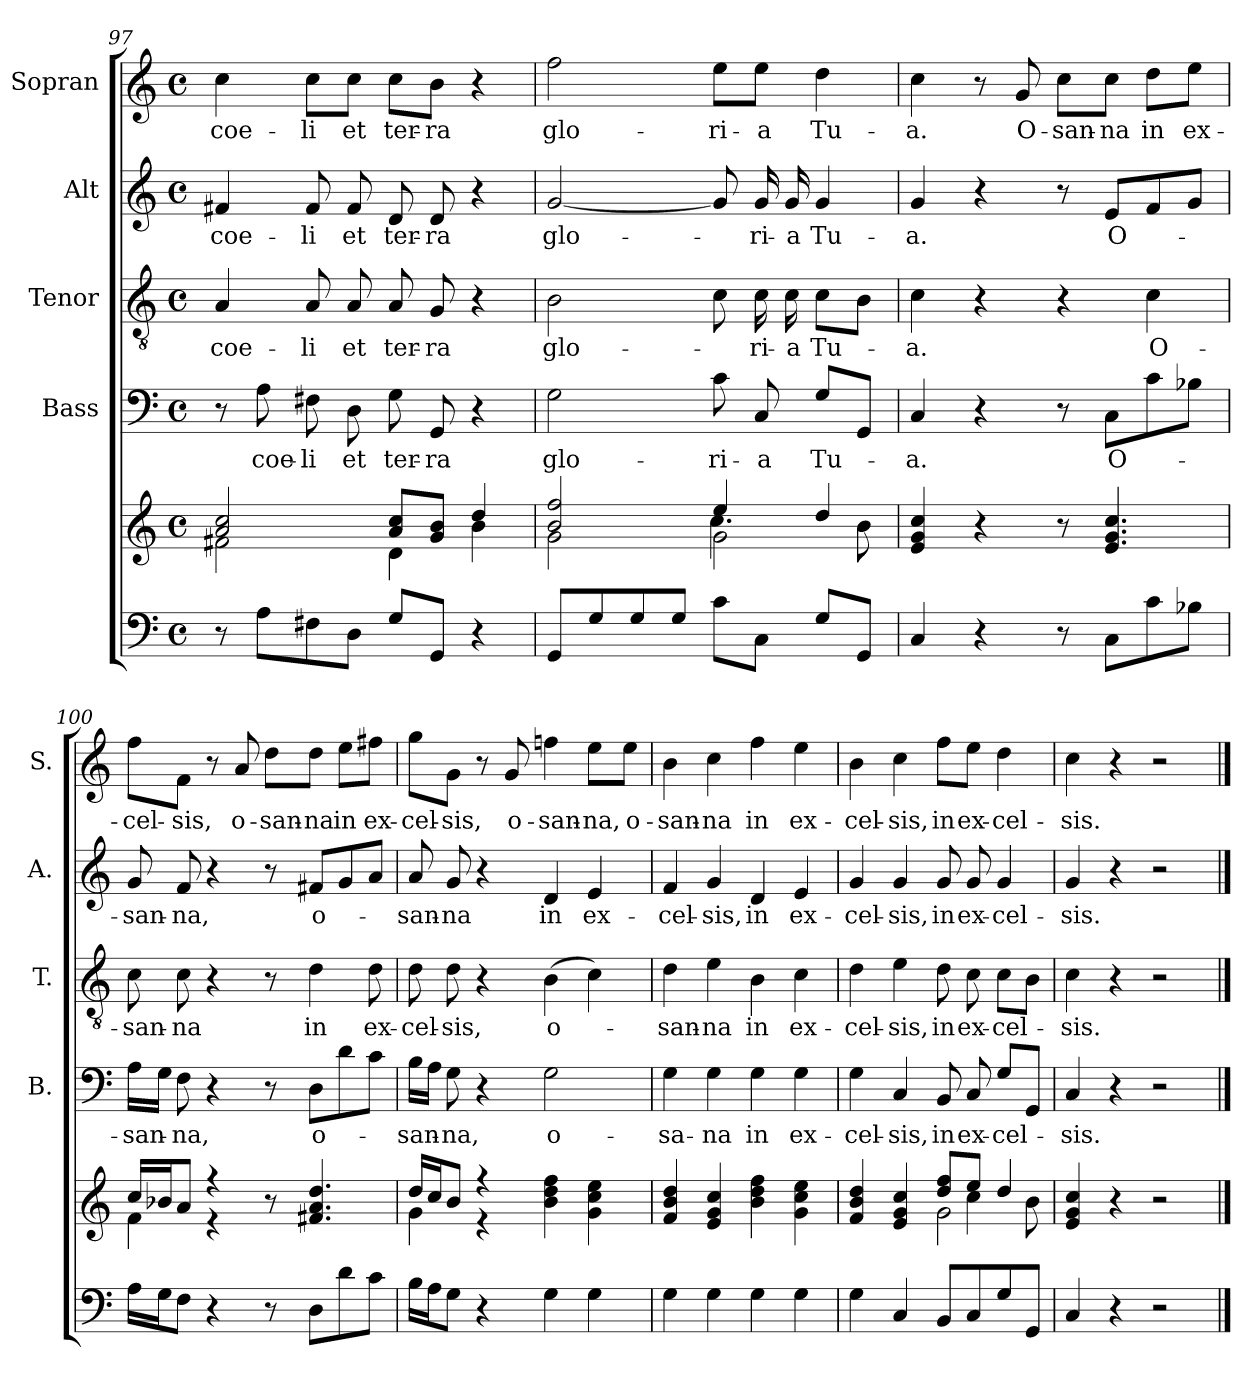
**kern	**kern	**kern	**text	**kern	**text	**kern	**text	**kern	**text
*part5	*part5	*part4	*part4	*part3	*part3	*part2	*part2	*part1	*part1
*staff6	*staff5	*staff4	*staff4	*staff3	*staff3	*staff2	*staff2	*staff1	*staff1
*	*	*I"Bass	*	*I"Tenor	*	*I"Alt	*	*I"Sopran	*
*	*	*I'B.	*	*I'T.	*	*I'A.	*	*I'S.	*
*clefF4	*clefG2	*clefF4	*	*clefGv2	*	*clefG2	*	*clefG2	*
*k[]	*k[]	*k[]	*	*k[]	*	*k[]	*	*k[]	*
*C:	*C:	*C:	*	*C:	*	*C:	*	*C:	*
*M4/4	*M4/4	*M4/4	*	*M4/4	*	*M4/4	*	*M4/4	*
*met(c)	*met(c)	*met(c)	*	*met(c)	*	*met(c)	*	*met(c)	*
=97	=97	=97	=97	=97	=97	=97	=97	=97	=97
*	*^	*	*	*	*	*	*	*	*
!	!	!	!	!	!	!LO:LY:b	!	!LO:LY:b	!	!LO:LY:b
8r	2a/ 2cc/	2f#X\	8r	.	4A/	coe-	4f#X/	coe-	4cc\	coe-
!	!	!	!	!LO:LY:b	!	!	!	!	!	!
8A\L	.	.	8A\	coe-	.	.	.	.	.	.
!	!	!	!	!LO:LY:b	!	!LO:LY:b	!	!LO:LY:b	!	!LO:LY:b
8F#X\	.	.	8F#X\	-li	8A/	-li	8f#/	-li	8cc\L	-li
!	!	!	!	!LO:LY:b	!	!LO:LY:b	!	!LO:LY:b	!	!LO:LY:b
8D\J	.	.	8D\	et	8A/	et	8f#/	et	8cc\J	et
!	!	!	!	!LO:LY:b	!	!LO:LY:b	!	!LO:LY:b	!	!LO:LY:b
8G/L	8a/ 8cc/L	4d\	8G\	ter-	8A/	ter-	8d/	ter-	8cc\L	ter-
!	!	!	!	!LO:LY:b	!	!LO:LY:b	!	!LO:LY:b	!	!LO:LY:b
8GG/J	8g/ 8b/J	.	8GG/	-ra	8G/	-ra	8d/	-ra	8b\J	-ra
4r	4dd/	4b\	4r	.	4r	.	4r	.	4r	.
=98	=98	=98	=98	=98	=98	=98	=98	=98	=98	=98
*	*	*^	*	*	*	*	*	*	*	*
!	!	!	!	!	!LO:LY:b	!	!LO:LY:b	!	!LO:LY:b	!	!LO:LY:b
8GG/L	2b/ 2ff/	2g\	2ryy	2G\	glo-	2B\	glo-	[2g/	glo-	2ff\	glo-
8G/	.	.	.	.	.	.	.	.	.	.	.
8G/	.	.	.	.	.	.	.	.	.	.	.
8G/J	.	.	.	.	.	.	.	.	.	.	.
!	!	!	!	!	!LO:LY:b	!	!	!	!	!	!LO:LY:b
8c\L	4ee/	2g\	4.cc\	8c\	-ri-	8c\	.	8g/]	.	8ee\L	-ri-
!	!	!	!	!	!LO:LY:b	!	!LO:LY:b	!	!LO:LY:b	!	!LO:LY:b
8C\J	.	.	.	8C/	-a	16c\	-ri-	16g/	-ri-	8ee\J	-a
!	!	!	!	!	!	!	!LO:LY:b	!	!LO:LY:b	!	!
.	.	.	.	.	.	16c\	-a	16g/	-a	.	.
!	!	!	!	!	!LO:LY:b	!	!LO:LY:b	!	!LO:LY:b	!	!LO:LY:b
8G/L	4dd/	.	.	8G/L	Tu-	8c\L	Tu-	4g/	Tu-	4dd\	Tu-
8GG/J	.	.	8b\	8GG/J	.	8B\J	.	.	.	.	.
=99	=99	=99	=99	=99	=99	=99	=99	=99	=99	=99	=99
!	!	!	!	!	!LO:LY:b	!	!LO:LY:b	!	!LO:LY:b	!	!LO:LY:b
*	*v	*v	*v	*	*	*	*	*	*	*	*
4C/	4e/ 4g/ 4cc/	4C/	-a.	4c\	-a.	4g/	-a.	4cc\	-a.
4r	4r	4r	.	4r	.	4r	.	8r	.
!	!	!	!	!	!	!	!	!	!LO:LY:b
.	.	.	.	.	.	.	.	8g/	O-
!	!	!	!	!	!	!	!	!	!LO:LY:b
8r	8r	8r	.	4r	.	8r	.	8cc\L	-san-
!	!	!	!LO:LY:b	!	!	!	!LO:LY:b	!	!LO:LY:b
8C\L	4.e/ 4.g/ 4.cc/	8C\L	O-	.	.	8e/L	O-	8cc\J	-na
!	!	!	!	!	!LO:LY:b	!	!	!	!LO:LY:b
8c\	.	8c\	.	4c\	O-	8f/	.	8dd\L	in
!	!	!	!	!	!	!	!	!	!LO:LY:b
8B-X\J	.	8B-X\J	.	.	.	8g/J	.	8ee\J	ex-
!!LO:LB:g=z
=100	=100	=100	=100	=100	=100	=100	=100	=100	=100
*	*^	*	*	*	*	*	*	*	*
!	!	!	!	!LO:LY:b	!	!LO:LY:b	!	!LO:LY:b	!	!LO:LY:b
16A\LL	16cc/LL	4f\	16A\LL	-san-	8c\	-san-	8g/	-san-	8ff\L	-cel-
16G\J	16b-X/J	.	16G\JJ	.	.	.	.	.	.	.
!	!	!	!	!LO:LY:b	!	!LO:LY:b	!	!LO:LY:b	!	!LO:LY:b
8F\J	8a/J	.	8F\	-na,	8c\	-na	8f/	-na,	8f\J	-sis,
4r	4r	4r	4r	.	4r	.	4r	.	8r	.
!	!	!	!	!	!	!	!	!	!	!LO:LY:b
.	.	.	.	.	.	.	.	.	8a/	o-
!	!	!	!	!	!	!	!	!	!	!LO:LY:b
8r	8r	2ryy	8r	.	8r	.	8r	.	8dd\L	-san-
!	!	!	!	!LO:LY:b	!	!LO:LY:b	!	!LO:LY:b	!	!LO:LY:b
8D\L	4.f#X/ 4.a/ 4.dd/	.	8D\L	o-	4d\	in	8f#X/L	o-	8dd\J	-na
!	!	!	!	!	!	!	!	!	!	!LO:LY:b
8d\	.	.	8d\	.	.	.	8g/	.	8ee\L	in
!	!	!	!	!	!	!LO:LY:b	!	!	!	!LO:LY:b
8c\J	.	.	8c\J	.	8d\	ex-	8a/J	.	8ff#X\J	ex-
=101	=101	=101	=101	=101	=101	=101	=101	=101	=101	=101
!	!	!	!	!LO:LY:b	!	!LO:LY:b	!	!LO:LY:b	!	!LO:LY:b
16B\LL	16dd/LL	4g\	16B\LL	-san-	8d\	-cel-	8a/	-san-	8gg\L	-cel-
16A\J	16cc/J	.	16A\JJ	.	.	.	.	.	.	.
!	!	!	!	!LO:LY:b	!	!LO:LY:b	!	!LO:LY:b	!	!LO:LY:b
8G\J	8b/J	.	8G\	-na,	8d\	-sis,	8g/	-na	8g\J	-sis,
4r	4r	4r	4r	.	4r	.	4r	.	8r	.
!	!	!	!	!	!	!	!	!	!	!LO:LY:b
.	.	.	.	.	.	.	.	.	8g/	o-
!	!	!	!	!LO:LY:b	!	!LO:LY:b	!	!LO:LY:b	!	!LO:LY:b
4G\	4b\ 4dd\ 4ff\	2ryy	2G\	o-	(>4B\	o-	4d/	in	4ffn\	-san-
!	!	!	!	!	!	!	!	!LO:LY:b	!	!LO:LY:b
4G\	4g\ 4cc\ 4ee\	.	.	.	4c\)	.	4e/	ex-	8ee\L	-na,
!	!	!	!	!	!	!	!	!	!	!LO:LY:b
.	.	.	.	.	.	.	.	.	8ee\J	o-
*	*v	*v	*	*	*	*	*	*	*	*
=102	=102	=102	=102	=102	=102	=102	=102	=102	=102
!	!	!	!LO:LY:b	!	!LO:LY:b	!	!LO:LY:b	!	!LO:LY:b
4G\	4f/ 4b/ 4dd/	4G\	-sa-	4d\	-san-	4f/	-cel-	4b\	-san-
!	!	!	!LO:LY:b	!	!LO:LY:b	!	!LO:LY:b	!	!LO:LY:b
4G\	4e/ 4g/ 4cc/	4G\	-na	4e\	-na	4g/	-sis,	4cc\	-na
!	!	!	!LO:LY:b	!	!LO:LY:b	!	!LO:LY:b	!	!LO:LY:b
4G\	4b\ 4dd\ 4ff\	4G\	in	4B\	in	4d/	in	4ff\	in
!	!	!	!LO:LY:b	!	!LO:LY:b	!	!LO:LY:b	!	!LO:LY:b
4G\	4g\ 4cc\ 4ee\	4G\	ex-	4c\	ex-	4e/	ex-	4ee\	ex-
=103	=103	=103	=103	=103	=103	=103	=103	=103	=103
*	*^	*	*	*	*	*	*	*	*
*	*	*^	*	*	*	*	*	*	*	*
!	!	!	!	!	!LO:LY:b	!	!LO:LY:b	!	!LO:LY:b	!	!LO:LY:b
4G\	4f/ 4b/ 4dd/	2ryy	2ryy	4G\	-cel-	4d\	-cel-	4g/	-cel-	4b\	-cel-
!	!	!	!	!	!LO:LY:b	!	!LO:LY:b	!	!LO:LY:b	!	!LO:LY:b
4C/	4e/ 4g/ 4cc/	.	.	4C/	-sis,	4e\	-sis,	4g/	-sis,	4cc\	-sis,
!	!	!	!	!	!LO:LY:b	!	!LO:LY:b	!	!LO:LY:b	!	!LO:LY:b
8BB/L	8dd/ 8ff/L	8ryy	2g\	8BB/	in	8d\	in	8g/	in	8ff\L	in
!	!	!	!	!	!LO:LY:b	!	!LO:LY:b	!	!LO:LY:b	!	!LO:LY:b
8C/	8ee/J	4cc\	.	8C/	ex-	8c\	ex-	8g/	ex-	8ee\J	ex-
!	!	!	!	!	!LO:LY:b	!	!LO:LY:b	!	!LO:LY:b	!	!LO:LY:b
8G/	4dd/	.	.	8G/L	-cel-	8c\L	-cel-	4g/	-cel-	4dd\	-cel-
8GG/J	.	8b\	.	8GG/J	.	8B\J	.	.	.	.	.
*	*	*v	*v	*	*	*	*	*	*	*	*
=104	=104	=104	=104	=104	=104	=104	=104	=104	=104	=104
!	!	!	!	!LO:LY:b	!	!LO:LY:b	!	!LO:LY:b	!	!LO:LY:b
*	*v	*v	*	*	*	*	*	*	*	*
4C/	4e/ 4g/ 4cc/	4C/	-sis.	4c\	-sis.	4g/	-sis.	4cc\	-sis.
4r	4r	4r	.	4r	.	4r	.	4r	.
2r	2r	2r	.	2r	.	2r	.	2r	.
==	==	==	==	==	==	==	==	==	==
*-	*-	*-	*-	*-	*-	*-	*-	*-	*-
